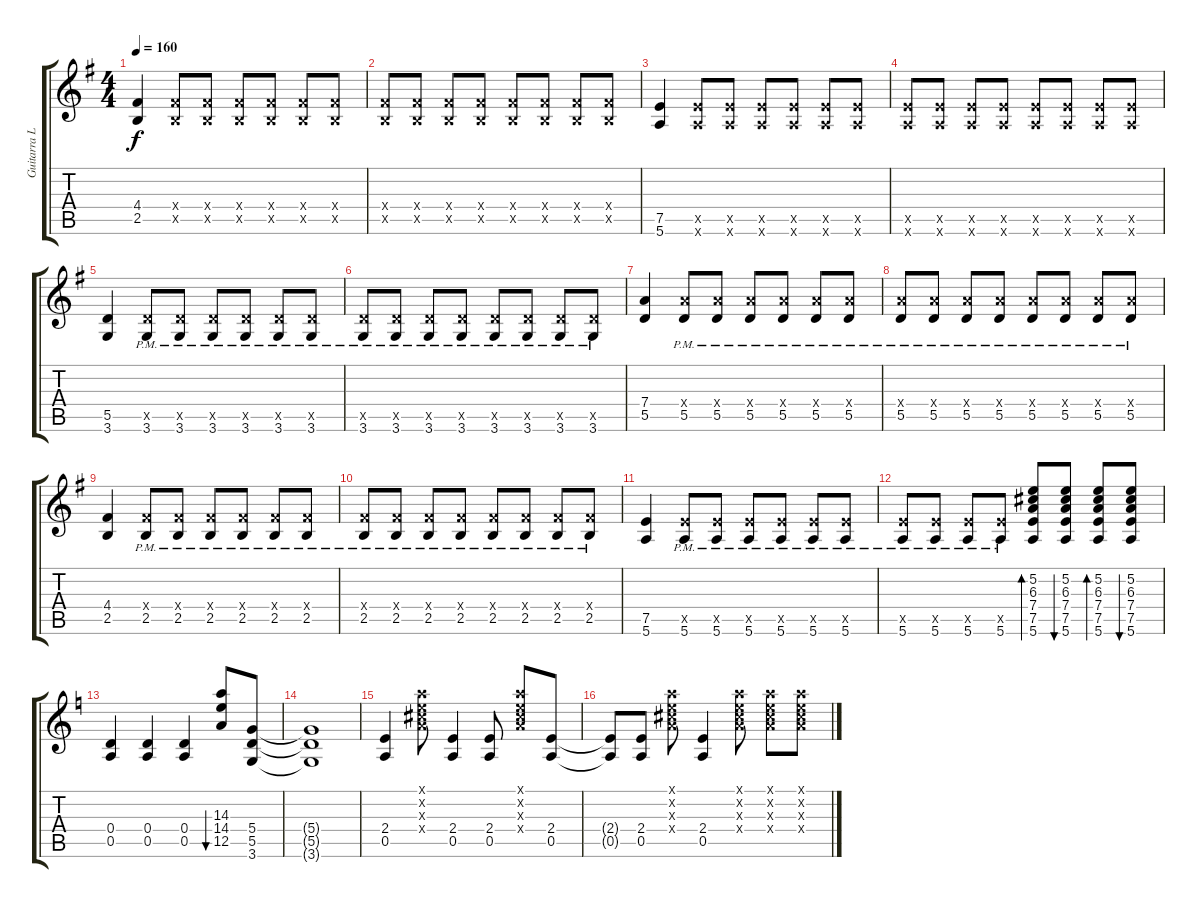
\track ("Guitarra Líder" "Guitarra L") {instrument distortionguitar}
\staff {score tabs}
\tuning (E4 B3 G3 D3 A2 E2) {hide}
\ts (4 4)
\tempo 160
\clef g2
\ks g
(4.4 2.5).4{dy f} (4.4{x} 2.5{x}).8 (4.4{x} 2.5{x}).8 (4.4{x} 2.5{x}).8 (4.4{x} 2.5{x}).8 (4.4{x} 2.5{x}).8 (4.4{x} 2.5{x}).8 |
(4.4{x} 2.5{x}).8 (4.4{x} 2.5{x}).8 (4.4{x} 2.5{x}).8 (4.4{x} 2.5{x}).8 (4.4{x} 2.5{x}).8 (4.4{x} 2.5{x}).8 (4.4{x} 2.5{x}).8 (4.4{x} 2.5{x}).8 |
(7.5 5.6).4 (7.5{x} 5.6{x}).8 (7.5{x} 5.6{x}).8 (7.5{x} 5.6{x}).8 (7.5{x} 5.6{x}).8 (7.5{x} 5.6{x}).8 (7.5{x} 5.6{x}).8 |
(7.5{x} 5.6{x}).8 (7.5{x} 5.6{x}).8 (7.5{x} 5.6{x}).8 (7.5{x} 5.6{x}).8 (7.5{x} 5.6{x}).8 (7.5{x} 5.6{x}).8 (7.5{x} 5.6{x}).8 (7.5{x} 5.6{x}).8 |
(5.5 3.6).4 (5.5{x} 3.6{pm}).8 (5.5{x} 3.6{pm}).8 (5.5{x} 3.6{pm}).8 (5.5{x} 3.6{pm}).8 (5.5{x} 3.6{pm}).8 (5.5{x} 3.6{pm}).8 |
(5.5{x} 3.6{pm}).8 (5.5{x} 3.6{pm}).8 (5.5{x} 3.6{pm}).8 (5.5{x} 3.6{pm}).8 (5.5{x} 3.6{pm}).8 (5.5{x} 3.6{pm}).8 (5.5{x} 3.6{pm}).8 (5.5{x} 3.6{pm}).8 |
(7.4 5.5).4 (7.4{x} 5.5{pm}).8 (7.4{x} 5.5{pm}).8 (7.4{x} 5.5{pm}).8 (7.4{x} 5.5{pm}).8 (7.4{x} 5.5{pm}).8 (7.4{x} 5.5{pm}).8 |
(7.4{x} 5.5{pm}).8 (7.4{x} 5.5{pm}).8 (7.4{x} 5.5{pm}).8 (7.4{x} 5.5{pm}).8 (7.4{x} 5.5{pm}).8 (7.4{x} 5.5{pm}).8 (7.4{x} 5.5{pm}).8 (7.4{x} 5.5{pm}).8 |
(4.4 2.5).4 (4.4{x} 2.5{pm}).8 (4.4{x} 2.5{pm}).8 (4.4{x} 2.5{pm}).8 (4.4{x} 2.5{pm}).8 (4.4{x} 2.5{pm}).8 (4.4{x} 2.5{pm}).8 |
(4.4{x} 2.5{pm}).8 (4.4{x} 2.5{pm}).8 (4.4{x} 2.5{pm}).8 (4.4{x} 2.5{pm}).8 (4.4{x} 2.5{pm}).8 (4.4{x} 2.5{pm}).8 (4.4{x} 2.5{pm}).8 (4.4{x} 2.5{pm}).8 |
(7.5 5.6).4 (7.5{x} 5.6{pm}).8 (7.5{x} 5.6{pm}).8 (7.5{x} 5.6{pm}).8 (7.5{x} 5.6{pm}).8 (7.5{x} 5.6{pm}).8 (7.5{x} 5.6{pm}).8 |
(7.5{x} 5.6{pm}).8 (7.5{x} 5.6{pm}).8 (7.5{x} 5.6{pm}).8 (7.5{x} 5.6{pm}).8 (5.2 6.3 7.4 7.5 5.6).8{bd 60} (5.2 6.3 7.4 7.5 5.6).8{bu 60} (5.2 6.3 7.4 7.5 5.6).8{bd 60} (5.2 6.3 7.4 7.5 5.6).8{bu 60} |
\ks c
(0.4 0.5).4 (0.4 0.5).4 (0.4 0.5).4 (14.3 14.4 12.5).8{bu 60} (5.4 5.5 3.6).8 |
(5.4{t} 5.5{t} 3.6{t}).1 |
(2.4 0.5).4 (5.1{x} 5.2{x} 6.3{x} 7.4{x}).8 (2.4 0.5).4 (2.4 0.5).8 (5.1{x} 5.2{x} 6.3{x} 7.4{x}).8 (2.4 0.5).8 |
(2.4{t} 0.5{t}).8 (2.4 0.5).8 (5.1{x} 5.2{x} 6.3{x} 7.4{x}).8 (2.4 0.5).4 (5.1{x} 5.2{x} 6.3{x} 7.4{x}).8 (5.1{x} 5.2{x} 6.3{x} 7.4{x}).8 (5.1{x} 5.2{x} 6.3{x} 7.4{x}).8
